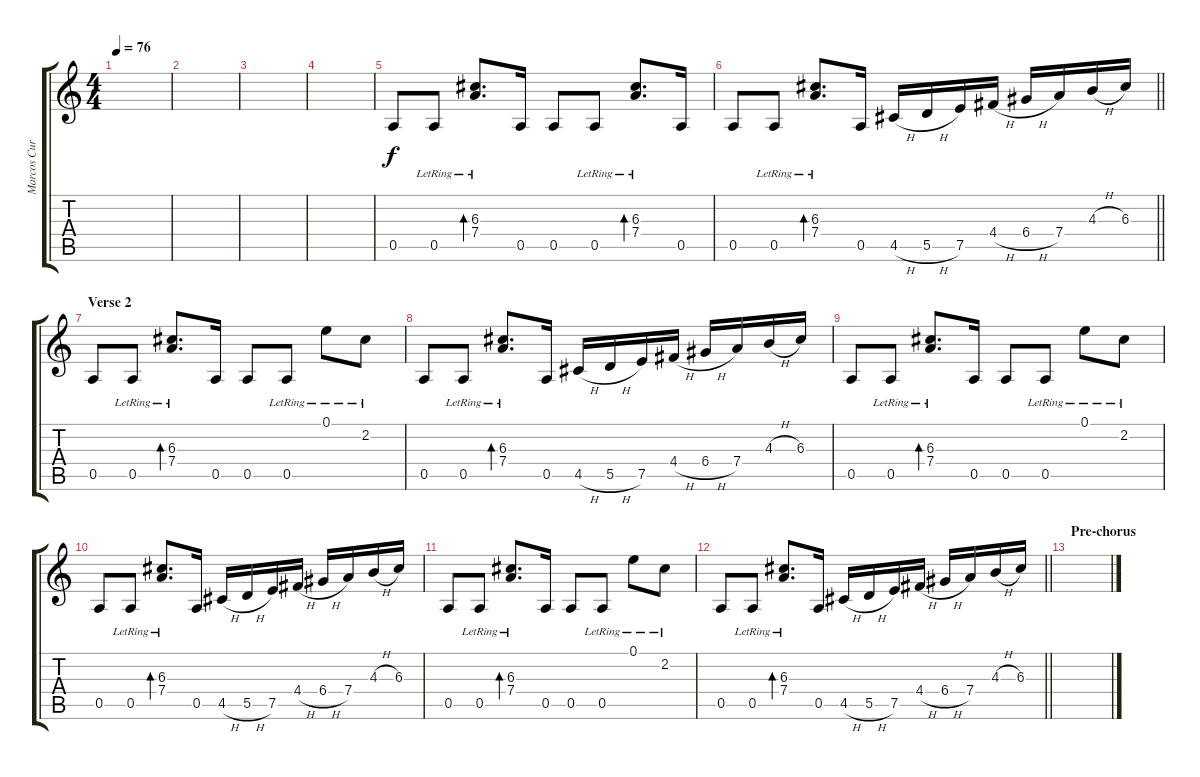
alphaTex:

\track ("Marcos Curiel (clean)" "Marcos Cur") {instrument electricguitarclean}
\staff {score tabs}
\tuning (E4 B3 G3 D3 A2 E2) {hide}
\ts (4 4)
\tempo 76
\clef g2
\ks c
|
|
|
|
0.5.8{dy f} 0.5{lr}.8 (6.3{lr} 7.4{lr}).8{d bd 120} 0.5.16 0.5.8 0.5{lr}.8 (6.3{lr} 7.4{lr}).8{d bd 120} 0.5.16 |
\barLineRight lightlight
0.5.8 0.5{lr}.8 (6.3{lr} 7.4{lr}).8{d bd 120} 0.5.16 4.5{h}.16 5.5{h}.16 7.5.16 4.4{h}.16 6.4{h}.16 7.4.16 4.3{h}.16 6.3.16 |
\section ("" "Verse 2")
0.5.8 0.5{lr}.8 (6.3{lr} 7.4{lr}).8{d bd 120} 0.5.16 0.5.8 0.5{lr}.8 0.1{lr}.8 2.2{lr}.8 |
0.5.8 0.5{lr}.8 (6.3{lr} 7.4{lr}).8{d bd 120} 0.5.16 4.5{h}.16 5.5{h}.16 7.5.16 4.4{h}.16 6.4{h}.16 7.4.16 4.3{h}.16 6.3.16 |
0.5.8 0.5{lr}.8 (6.3{lr} 7.4{lr}).8{d bd 120} 0.5.16 0.5.8 0.5{lr}.8 0.1{lr}.8 2.2{lr}.8 |
0.5.8 0.5{lr}.8 (6.3{lr} 7.4{lr}).8{d bd 120} 0.5.16 4.5{h}.16 5.5{h}.16 7.5.16 4.4{h}.16 6.4{h}.16 7.4.16 4.3{h}.16 6.3.16 |
0.5.8 0.5{lr}.8 (6.3{lr} 7.4{lr}).8{d bd 120} 0.5.16 0.5.8 0.5{lr}.8 0.1{lr}.8 2.2{lr}.8 |
\barLineRight lightlight
0.5.8 0.5{lr}.8 (6.3{lr} 7.4).8{d bd 120} 0.5.16 4.5{h}.16 5.5{h}.16 7.5.16 4.4{h}.16 6.4{h}.16 7.4.16 4.3{h}.16 6.3.16 |
\section ("" "Pre-chorus")
